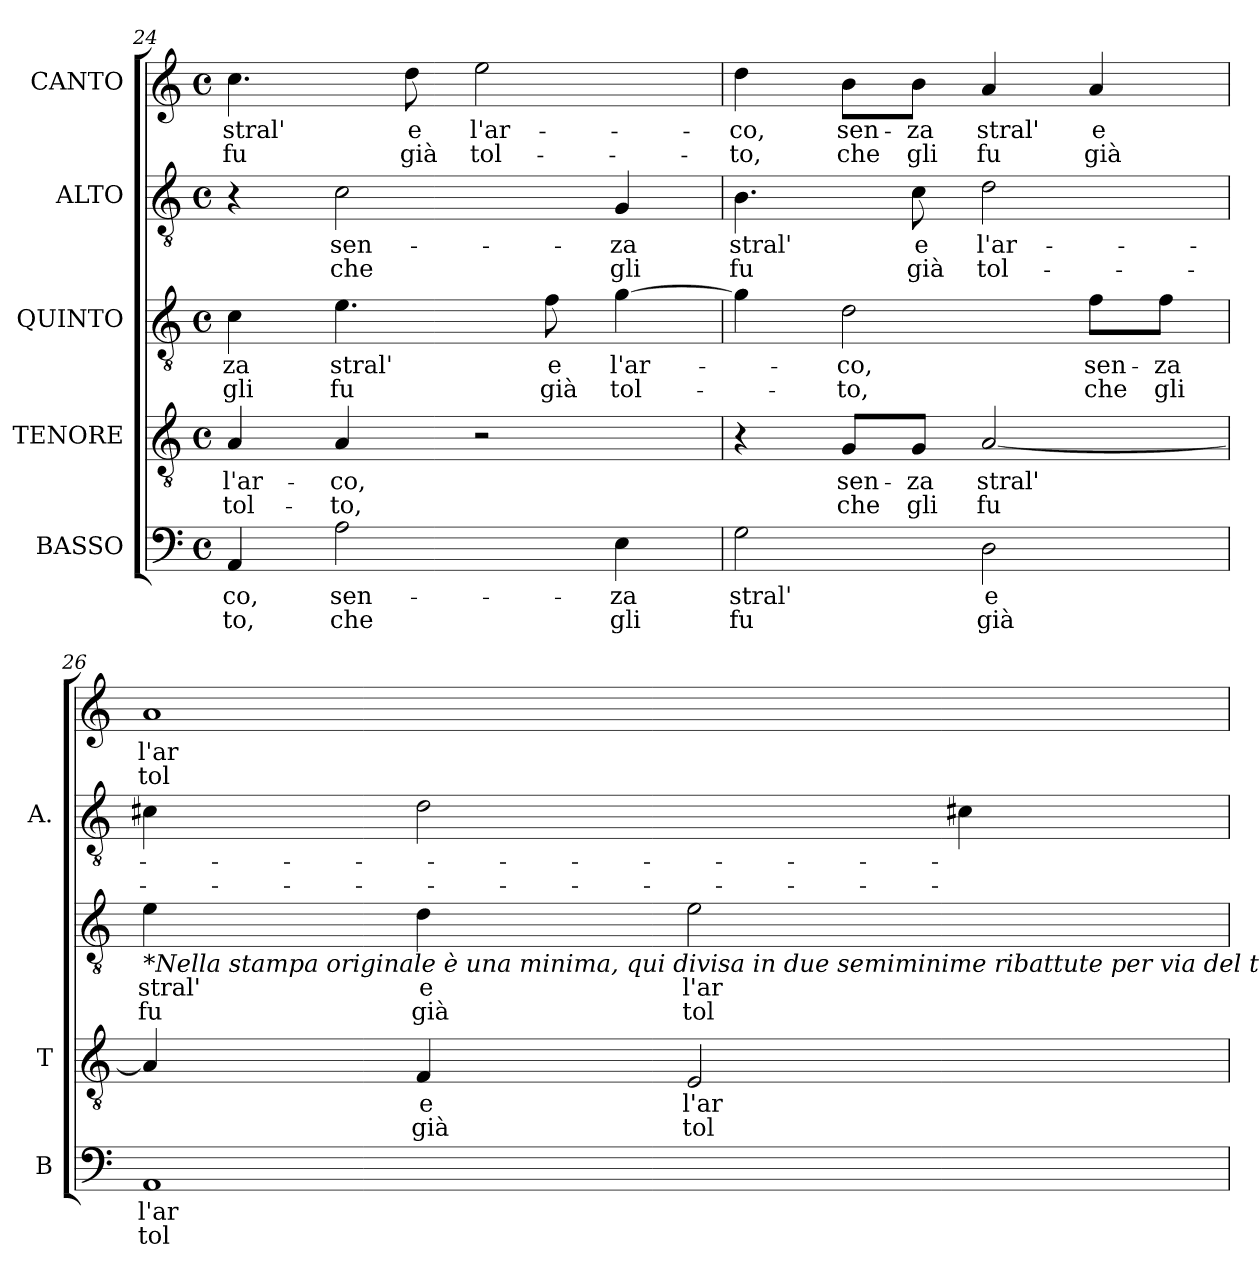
**kern	**text	**text	**kern	**text	**text	**kern	**text	**text	**kern	**text	**text	**kern	**text	**text
*part5	*part5	*part5	*part4	*part4	*part4	*part3	*part3	*part3	*part2	*part2	*part2	*part1	*part1	*part1
*staff5	*staff5	*staff5	*staff4	*staff4	*staff4	*staff3	*staff3	*staff3	*staff2	*staff2	*staff2	*staff1	*staff1	*staff1
*I"BASSO	*	*	*I"TENORE	*	*	*I"QUINTO	*	*	*I"ALTO	*	*	*I"CANTO	*	*
*I'B	*	*	*I'T	*	*	*	*	*	*I'A.	*	*	*	*	*
*clefF4	*	*	*clefGv2	*	*	*clefGv2	*	*	*clefGv2	*	*	*clefG2	*	*
*	*	*	*ITrd7c12	*	*	*ITrd7c12	*	*	*ITrd7c12	*	*	*	*	*
*k[]	*	*	*k[]	*	*	*k[]	*	*	*k[]	*	*	*k[]	*	*
*C:	*	*	*C:	*	*	*C:	*	*	*C:	*	*	*C:	*	*
*M4/4	*	*	*M4/4	*	*	*M4/4	*	*	*M4/4	*	*	*M4/4	*	*
*met(c)	*	*	*met(c)	*	*	*met(c)	*	*	*met(c)	*	*	*met(c)	*	*
=24	=24	=24	=24	=24	=24	=24	=24	=24	=24	=24	=24	=24	=24	=24
!	!LO:LY:b:color=#000000	!LO:LY:b:color=#000000	!	!	!	!	!	!	!	!	!	!	!	!
!	!	!	!	!LO:LY:b:color=#000000	!LO:LY:b:color=#000000	!	!	!	!	!	!	!	!	!
!	!	!	!	!	!	!	!LO:LY:b:color=#000000	!LO:LY:b:color=#000000	!	!	!	!	!	!
!	!	!	!	!	!	!	!	!	!	!	!	!	!LO:LY:b:color=#000000	!LO:LY:b:color=#000000
4AAi/	-co,	-to,	4AAi/	l'ar-	tol-	4Ci\	-za	gli	4r	.	.	4.cci\	stral'	fu
!	!LO:LY:b:color=#000000	!LO:LY:b:color=#000000	!	!	!	!	!	!	!	!	!	!	!	!
!	!	!	!	!LO:LY:b:color=#000000	!LO:LY:b:color=#000000	!	!	!	!	!	!	!	!	!
!	!	!	!	!	!	!	!LO:LY:b:color=#000000	!LO:LY:b:color=#000000	!	!	!	!	!	!
!	!	!	!	!	!	!	!	!	!	!LO:LY:b:color=#000000	!LO:LY:b:color=#000000	!	!	!
2Ai\	sen-	che	4AAi/	-co,	-to,	4.Ei\	stral'	fu	2Ci\	sen-	che	.	.	.
!	!	!	!	!	!	!	!	!	!	!	!	!	!LO:LY:b:color=#000000	!LO:LY:b:color=#000000
.	.	.	.	.	.	.	.	.	.	.	.	8ddi\	e	già
!	!	!	!	!	!	!	!	!	!	!	!	!	!LO:LY:b:color=#000000	!LO:LY:b:color=#000000
.	.	.	2r	.	.	.	.	.	.	.	.	2eei\	l'ar-	tol-
!	!	!	!	!	!	!	!LO:LY:b:color=#000000	!LO:LY:b:color=#000000	!	!	!	!	!	!
.	.	.	.	.	.	8Fi\	e	già	.	.	.	.	.	.
!	!LO:LY:b:color=#000000	!LO:LY:b:color=#000000	!	!	!	!	!	!	!	!	!	!	!	!
!	!	!	!	!	!	!	!LO:LY:b:color=#000000	!LO:LY:b:color=#000000	!	!	!	!	!	!
!	!	!	!	!	!	!	!	!	!	!LO:LY:b:color=#000000	!LO:LY:b:color=#000000	!	!	!
4Ei\	-za	gli	.	.	.	[>4Gi\	l'ar-	tol-	4GGi/	-za	gli	.	.	.
=25	=25	=25	=25	=25	=25	=25	=25	=25	=25	=25	=25	=25	=25	=25
!	!LO:LY:b:color=#000000	!LO:LY:b:color=#000000	!	!	!	!	!	!	!	!	!	!	!	!
!	!	!	!	!	!	!	!	!	!	!LO:LY:b:color=#000000	!LO:LY:b:color=#000000	!	!	!
!	!	!	!	!	!	!	!	!	!	!	!	!	!LO:LY:b:color=#000000	!LO:LY:b:color=#000000
2Gi\	stral'	fu	4r	.	.	4Gi\]	.	.	4.BBi\	stral'	fu	4ddi\	-co,	-to,
!	!	!	!	!LO:LY:b:color=#000000	!LO:LY:b:color=#000000	!	!	!	!	!	!	!	!	!
!	!	!	!	!	!	!	!LO:LY:b:color=#000000	!LO:LY:b:color=#000000	!	!	!	!	!	!
!	!	!	!	!	!	!	!	!	!	!	!	!	!LO:LY:b:color=#000000	!LO:LY:b:color=#000000
.	.	.	8GGi/L	sen-	che	2Di\	-co,	-to,	.	.	.	8bi\L	sen-	che
!	!	!	!	!LO:LY:b:color=#000000	!LO:LY:b:color=#000000	!	!	!	!	!	!	!	!	!
!	!	!	!	!	!	!	!	!	!	!LO:LY:b:color=#000000	!LO:LY:b:color=#000000	!	!	!
!	!	!	!	!	!	!	!	!	!	!	!	!	!LO:LY:b:color=#000000	!LO:LY:b:color=#000000
.	.	.	8GGi/J	-za	gli	.	.	.	8Ci\	e	già	8bi\J	-za	gli
!	!LO:LY:b:color=#000000	!LO:LY:b:color=#000000	!	!	!	!	!	!	!	!	!	!	!	!
!	!	!	!	!LO:LY:b:color=#000000	!LO:LY:b:color=#000000	!	!	!	!	!	!	!	!	!
!	!	!	!	!	!	!	!	!	!	!LO:LY:b:color=#000000	!LO:LY:b:color=#000000	!	!	!
!	!	!	!	!	!	!	!	!	!	!	!	!	!LO:LY:b:color=#000000	!LO:LY:b:color=#000000
2Di\	e	già	[<2AAi/	stral'	fu	.	.	.	2Di\	l'ar-	tol-	4ai/	stral'	fu
!	!	!	!	!	!	!	!LO:LY:b:color=#000000	!LO:LY:b:color=#000000	!	!	!	!	!	!
!	!	!	!	!	!	!	!	!	!	!	!	!	!LO:LY:b:color=#000000	!LO:LY:b:color=#000000
.	.	.	.	.	.	8Fi\L	sen-	che	.	.	.	4ai/	e	già
!	!	!	!	!	!	!	!LO:LY:b:color=#000000	!LO:LY:b:color=#000000	!	!	!	!	!	!
.	.	.	.	.	.	8Fi\J	-za	gli	.	.	.	.	.	.
!!LO:PB:g=z
=26	=26	=26	=26	=26	=26	=26	=26	=26	=26	=26	=26	=26	=26	=26
!	!LO:LY:b:color=#000000	!LO:LY:b:color=#000000	!	!	!	!	!	!	!	!	!	!	!	!
!	!	!	!	!	!	!	!LO:LY:b:color=#000000	!LO:LY:b:color=#000000	!	!	!	!	!	!
!	!	!	!	!	!	!LO:TX:b:i:t=*Nella stampa originale è una minima, qui divisa in due semiminime ribattute per via del testo.	!	!	!	!	!	!	!	!
!	!	!	!	!	!	!	!	!	!	!	!	!	!LO:LY:b:color=#000000	!LO:LY:b:color=#000000
1AAi	l'ar-	tol-	4AAi/]	.	.	4Ei\	stral'	fu	4C#Xi\	.	.	1ai	l'ar-	tol-
!	!	!	!	!LO:LY:b:color=#000000	!LO:LY:b:color=#000000	!	!	!	!	!	!	!	!	!
!	!	!	!	!	!	!	!LO:LY:b:color=#000000	!LO:LY:b:color=#000000	!	!	!	!	!	!
.	.	.	4FFi/	e	già	4Di\	e	già	2Di\	.	.	.	.	.
!	!	!	!	!LO:LY:b:color=#000000	!LO:LY:b:color=#000000	!	!	!	!	!	!	!	!	!
!	!	!	!	!	!	!	!LO:LY:b:color=#000000	!LO:LY:b:color=#000000	!	!	!	!	!	!
.	.	.	2EEi/	l'ar-	tol-	2Ei\	l'ar-	tol-	.	.	.	.	.	.
.	.	.	.	.	.	.	.	.	4C#Xi\	.	.	.	.	.
=	=	=	=	=	=	=	=	=	=	=	=	=	=	=
*-	*-	*-	*-	*-	*-	*-	*-	*-	*-	*-	*-	*-	*-	*-
